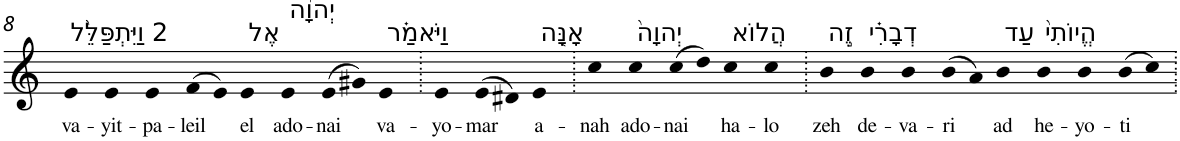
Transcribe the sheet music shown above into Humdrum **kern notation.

**kern	**text
*part1	*part1
*staff1	*staff1
*I"Piano	*
*I'Pno	*
!!LO:PB:g=z
*clefG2	*
*k[]	*
=8	=8
!LO:TX:a:t=2 וַיִּתְפַּלֵּ֨ל	!
!	!LO:LY:b
4e	va-
!	!LO:LY:b
4e	-yit-
!	!LO:LY:b
4e	-pa-
!	!LO:LY:b
(>8f	-leil
8e)	.
!LO:TX:a:t=אֶל	!
!	!LO:LY:b
4e	el
!LO:TX:a:t=יְהוָ֜ה	!
!	!LO:LY:b
4e	ado-
!	!LO:LY:b
(>8e	-nai
8g#X)	.
!LO:TX:a:t=וַיֹּאמַ֗ר	!
!	!LO:LY:b
4e	va-
=9.	=9.
!	!LO:LY:b
4e	-yo-
!	!LO:LY:b
(>8e	-mar
8d#X)	.
!LO:TX:a:t=אָנָּ֤ה	!
!	!LO:LY:b
4e	a-
=10.	=10.
!	!LO:LY:b
4cc	-nah
!LO:TX:a:t=יְהוָה֙	!
!	!LO:LY:b
4cc	ado-
!	!LO:LY:b
(>8cc	-nai
8dd)	.
!LO:TX:a:t=הֲלוֹא	!
!	!LO:LY:b
4cc	ha-
!	!LO:LY:b
4cc	-lo
=11.	=11.
!LO:TX:a:t=זֶ֣ה	!
!	!LO:LY:b
4b	zeh
!LO:TX:a:t=דְבָרִ֗י	!
!	!LO:LY:b
4b	de-
!	!LO:LY:b
4b	-va-
!	!LO:LY:b
(>8b	-ri
8a)	.
!LO:TX:a:t=עַד	!
!	!LO:LY:b
4b	ad
!LO:TX:a:t=הֱיוֹתִי֙	!
!	!LO:LY:b
4b	he-
!	!LO:LY:b
4b	-yo-
!	!LO:LY:b
(>8b	-ti
8cc)	.
=.	=.
*-	*-
